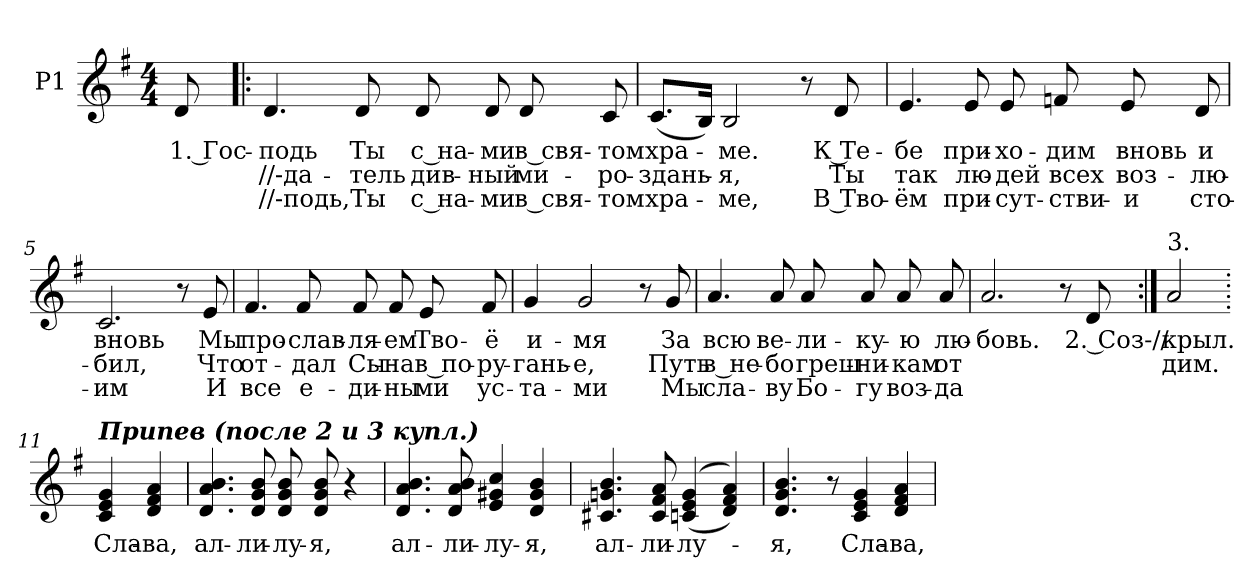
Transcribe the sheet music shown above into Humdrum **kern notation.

**kern	**text	**text	**text
*part1	*part1	*part1	*part1
*staff1	*staff1	*staff1	*staff1
*I"P1	*	*	*
!!LO:PB:g=z
*clefG2	*	*	*
*k[f#]	*	*	*
*G:	*	*	*
*M4/4	*	*	*
=1	=1	=1	=1
!	!LO:LY:b:color=#000000	!	!
8di/	1. Гос-	.	.
=2!|:	=2!|:	=2!|:	=2!|:
!	!LO:LY:b:color=#000000	!LO:LY:b:color=#000000	!LO:LY:b:color=#000000
4.di/	-подь	//-да-	//-подь,
!	!LO:LY:b:color=#000000	!LO:LY:b:color=#000000	!LO:LY:b:color=#000000
8di/	Ты	-тель	Ты
!	!LO:LY:b:color=#000000	!LO:LY:b:color=#000000	!LO:LY:b:color=#000000
8di/	с на-	див-	с на-
!	!LO:LY:b:color=#000000	!LO:LY:b:color=#000000	!LO:LY:b:color=#000000
8di/	-ми	-ный	-ми
!	!LO:LY:b:color=#000000	!LO:LY:b:color=#000000	!LO:LY:b:color=#000000
8di/	в свя-	ми-	в свя-
!	!LO:LY:b:color=#000000	!LO:LY:b:color=#000000	!LO:LY:b:color=#000000
8ci/	-том	-ро-	-том
=3	=3	=3	=3
!	!LO:LY:b:color=#000000	!LO:LY:b:color=#000000	!LO:LY:b:color=#000000
(8.ci/L	хра-	-здань-	хра-
16Bi/Jk)	.	.	.
!	!LO:LY:b:color=#000000	!LO:LY:b:color=#000000	!LO:LY:b:color=#000000
2Bi/	-ме.	-я,	-ме,
8r	.	.	.
!	!LO:LY:b:color=#000000	!LO:LY:b:color=#000000	!LO:LY:b:color=#000000
8di/	К Те-	Ты	В Тво-
=4	=4	=4	=4
!	!LO:LY:b:color=#000000	!LO:LY:b:color=#000000	!LO:LY:b:color=#000000
4.ei/	-бе	так	-ём
!	!LO:LY:b:color=#000000	!LO:LY:b:color=#000000	!LO:LY:b:color=#000000
8ei/	при-	лю-	при-
!	!LO:LY:b:color=#000000	!LO:LY:b:color=#000000	!LO:LY:b:color=#000000
8ei/	-хо-	-дей	-сут-
!	!LO:LY:b:color=#000000	!LO:LY:b:color=#000000	!LO:LY:b:color=#000000
8fni/	-дим	всех	-стви-
!	!LO:LY:b:color=#000000	!LO:LY:b:color=#000000	!LO:LY:b:color=#000000
8ei/	вновь	воз-	-и
!	!LO:LY:b:color=#000000	!LO:LY:b:color=#000000	!LO:LY:b:color=#000000
8di/	и	-лю-	сто-
!!LO:LB:g=z
=5	=5	=5	=5
!	!LO:LY:b:color=#000000	!LO:LY:b:color=#000000	!LO:LY:b:color=#000000
2.ci/	вновь	-бил,	-им
8r	.	.	.
!	!LO:LY:b:color=#000000	!LO:LY:b:color=#000000	!LO:LY:b:color=#000000
8ei/	Мы	Что	И
=6	=6	=6	=6
!	!LO:LY:b:color=#000000	!LO:LY:b:color=#000000	!LO:LY:b:color=#000000
4.f#i/	про-	от-	все
!	!LO:LY:b:color=#000000	!LO:LY:b:color=#000000	!LO:LY:b:color=#000000
8f#i/	-слав-	-дал	е-
!	!LO:LY:b:color=#000000	!LO:LY:b:color=#000000	!LO:LY:b:color=#000000
8f#i/	-ля-	Сы-	-ди-
!	!LO:LY:b:color=#000000	!LO:LY:b:color=#000000	!LO:LY:b:color=#000000
8f#i/	-ем	-на	-ны
!	!LO:LY:b:color=#000000	!LO:LY:b:color=#000000	!LO:LY:b:color=#000000
8ei/	Тво-	в по-	ми
!	!LO:LY:b:color=#000000	!LO:LY:b:color=#000000	!LO:LY:b:color=#000000
8f#i/	-ё	-ру-	ус-
=7	=7	=7	=7
!	!LO:LY:b:color=#000000	!LO:LY:b:color=#000000	!LO:LY:b:color=#000000
4gi/	и-	-гань-	-та-
!	!LO:LY:b:color=#000000	!LO:LY:b:color=#000000	!LO:LY:b:color=#000000
2gi/	-мя	-е,	-ми
8r	.	.	.
!	!LO:LY:b:color=#000000	!LO:LY:b:color=#000000	!LO:LY:b:color=#000000
8gi/	За	Путь	Мы
=8	=8	=8	=8
!	!LO:LY:b:color=#000000	!LO:LY:b:color=#000000	!LO:LY:b:color=#000000
4.ai/	всю	в не-	сла-
!	!LO:LY:b:color=#000000	!LO:LY:b:color=#000000	!LO:LY:b:color=#000000
8ai/	ве-	-бо	-ву
!	!LO:LY:b:color=#000000	!LO:LY:b:color=#000000	!LO:LY:b:color=#000000
8ai/	-ли-	греш-	Бо-
!	!LO:LY:b:color=#000000	!LO:LY:b:color=#000000	!LO:LY:b:color=#000000
8ai/	-ку-	-ни-	-гу
!	!LO:LY:b:color=#000000	!LO:LY:b:color=#000000	!LO:LY:b:color=#000000
8ai/	-ю	-кам	воз-
!	!LO:LY:b:color=#000000	!LO:LY:b:color=#000000	!LO:LY:b:color=#000000
8ai/	лю-	от	-да
=9	=9	=9	=9
!	!LO:LY:b:color=#000000	!	!
2.ai/	-бовь.	.	.
8r	.	.	.
!	!LO:LY:b:color=#000000	!	!
8di/	2. Соз-//	.	.
=10:|!	=10:|!	=10:|!	=10:|!
!LO:TX:a:t=3.	!	!	!
!	!LO:LY:b:color=#000000	!LO:LY:b:color=#000000	!
2ai/	крыл.	дим.	.
!!LO:LB:g=z
=11.	=11.	=11.	=11.
!LO:TX:a:Bi:t=Припев (после 2 и 3 купл.)	!	!	!
!	!LO:LY:b:color=#000000	!	!
4ci/ 4ei 4gi	Сла-	.	.
!	!LO:LY:b:color=#000000	!	!
4di/ 4f#i 4ai	-ва,	.	.
=12	=12	=12	=12
!	!LO:LY:b:color=#000000	!	!
4.di/ 4.ai 4.bi	ал-	.	.
!	!LO:LY:b:color=#000000	!	!
8di/ 8gi 8bi	-ли-	.	.
!	!LO:LY:b:color=#000000	!	!
8di/ 8gi 8bi	-лу-	.	.
!	!LO:LY:b:color=#000000	!	!
8di/ 8gi 8bi	-я,	.	.
4r	.	.	.
=13	=13	=13	=13
!	!LO:LY:b:color=#000000	!	!
4.di/ 4.ai 4.bi	ал-	.	.
!	!LO:LY:b:color=#000000	!	!
8di/ 8ai 8bi	-ли-	.	.
!	!LO:LY:b:color=#000000	!	!
4ei/ 4g#Xi 4cci	-лу-	.	.
!	!LO:LY:b:color=#000000	!	!
4di/ 4g#i 4bi	-я,	.	.
=14	=14	=14	=14
!	!LO:LY:b:color=#000000	!	!
4.c#Xi/ 4.gni 4.bi	ал-	.	.
!	!LO:LY:b:color=#000000	!	!
8c#i/ 8f#i 8ai	-ли-	.	.
!	!LO:LY:b:color=#000000	!	!
((4cni/ 4ei 4gi	-лу-	.	.
4di/ 4f#i 4ai))	.	.	.
=15	=15	=15	=15
!	!LO:LY:b:color=#000000	!	!
4.di/ 4.gi 4.bi	-я,	.	.
8r	.	.	.
!	!LO:LY:b:color=#000000	!	!
4ci/ 4ei 4gi	Сла-	.	.
!	!LO:LY:b:color=#000000	!	!
4di/ 4f#i 4ai	-ва,	.	.
=	=	=	=
*-	*-	*-	*-
